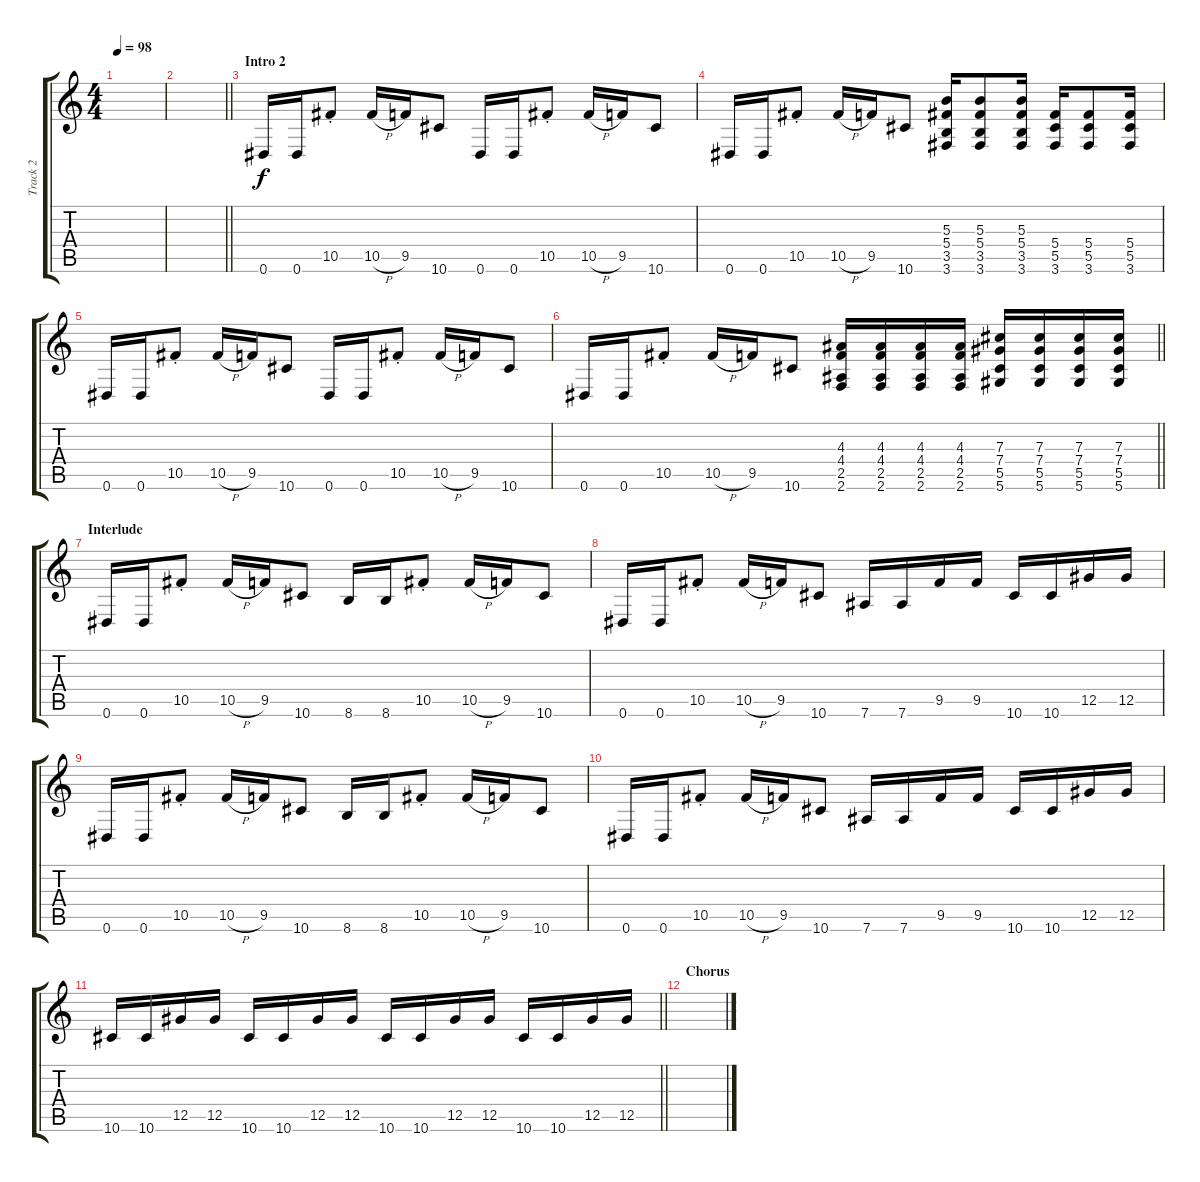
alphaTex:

\track ("Track 2" "Track 2") {instrument distortionguitar}
\staff {score tabs}
\tuning (Eb4 Bb3 Gb3 Db3 Ab2 Eb2) {hide}
\ts (4 4)
\tempo 98
\clef g2
\ks c
|
\barLineRight lightlight
|
\section ("" "Intro 2")
0.6.16 0.6.16 10.5{st}.8 10.5{h}.16 9.5.16 10.6.8 0.6.16 0.6.16 10.5{st}.8 10.5{h}.16 9.5.16 10.6.8 |
0.6.16 0.6.16 10.5{st}.8 10.5{h}.16 9.5.16 10.6.8 (5.3 5.4 3.5 3.6).16 (5.3 5.4 3.5 3.6).8 (5.3 5.4 3.5 3.6).16 (5.4 5.5 3.6).16 (5.4 5.5 3.6).8 (5.4 5.5 3.6).16 |
0.6.16 0.6.16 10.5{st}.8 10.5{h}.16 9.5.16 10.6.8 0.6.16 0.6.16 10.5{st}.8 10.5{h}.16 9.5.16 10.6.8 |
\barLineRight lightlight
0.6.16 0.6.16 10.5{st}.8 10.5{h}.16 9.5.16 10.6.8 (4.3 4.4 2.5 2.6).16 (4.3 4.4 2.5 2.6).16 (4.3 4.4 2.5 2.6).16 (4.3 4.4 2.5 2.6).16 (7.3 7.4 5.5 5.6).16 (7.3 7.4 5.5 5.6).16 (7.3 7.4 5.5 5.6).16 (7.3 7.4 5.5 5.6).16 |
\section ("" "Interlude")
0.6.16 0.6.16 10.5{st}.8 10.5{h}.16 9.5.16 10.6.8 8.6.16 8.6.16 10.5{st}.8 10.5{h}.16 9.5.16 10.6.8 |
0.6.16 0.6.16 10.5{st}.8 10.5{h}.16 9.5.16 10.6.8 7.6.16 7.6.16 9.5.16 9.5.16 10.6.16 10.6.16 12.5.16 12.5.16 |
0.6.16 0.6.16 10.5{st}.8 10.5{h}.16 9.5.16 10.6.8 8.6.16 8.6.16 10.5{st}.8 10.5{h}.16 9.5.16 10.6.8 |
0.6.16 0.6.16 10.5{st}.8 10.5{h}.16 9.5.16 10.6.8 7.6.16 7.6.16 9.5.16 9.5.16 10.6.16 10.6.16 12.5.16 12.5.16 |
\barLineRight lightlight
10.6.16 10.6.16 12.5.16 12.5.16 10.6.16 10.6.16 12.5.16 12.5.16 10.6.16 10.6.16 12.5.16 12.5.16 10.6.16 10.6.16 12.5.16 12.5.16 |
\section ("" "Chorus")
